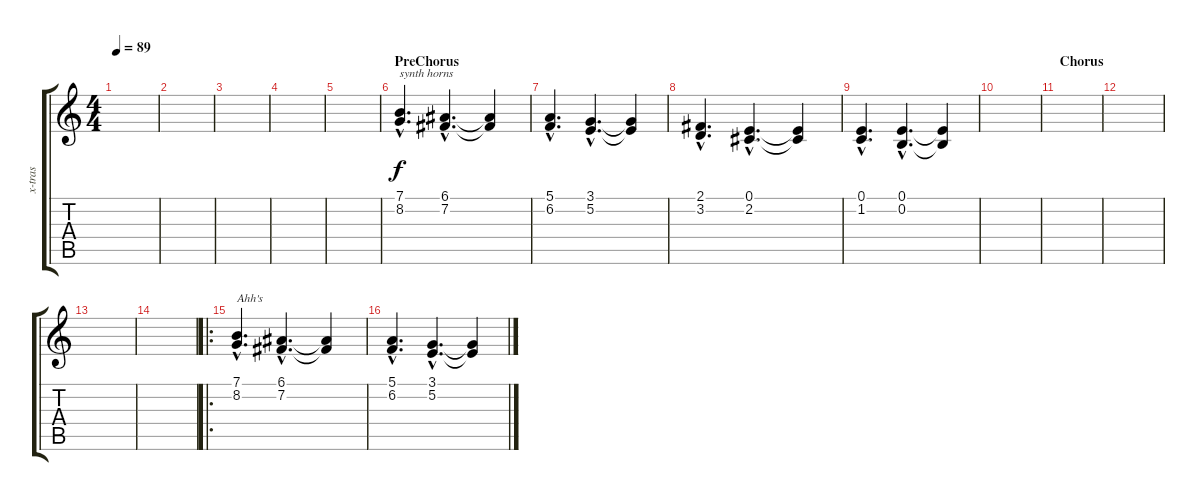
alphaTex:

\track ("x-tras" "x-tras") {instrument synthbrass1}
\staff {score tabs}
\tuning (E4 B3 G3 D3 A2 E2) {hide}
\ts (4 4)
\tempo 89
\clef g2
\ks c
|
|
|
|
|
\section ("" "PreChorus")
(7.1{hac} 8.2{hac}).4{d txt "synth horns" instrument synthbrass1} (6.1{hac} 7.2{hac}).4{d} (6.1{t} 7.2{t}).4 |
(5.1{hac} 6.2{hac}).4{d} (3.1{hac} 5.2{hac}).4{d} (3.1{t} 5.2{t}).4 |
(2.1{hac} 3.2{hac}).4{d} (0.1{hac} 2.2{hac}).4{d} (0.1{t} 2.2{t}).4 |
(0.1{hac} 1.2{hac}).4{d} (0.1{hac} 0.2{hac}).4{d} (0.1{t} 0.2{t}).4 |
|
\section ("" "Chorus")
|
|
|
|
\ro
(7.1{hac} 8.2{hac}).4{d txt "Ahh's" instrument voiceoohs} (6.1{hac} 7.2{hac}).4{d} (6.1{t} 7.2{t}).4 |
(5.1{hac} 6.2{hac}).4{d} (3.1{hac} 5.2{hac}).4{d} (3.1{t} 5.2{t}).4
